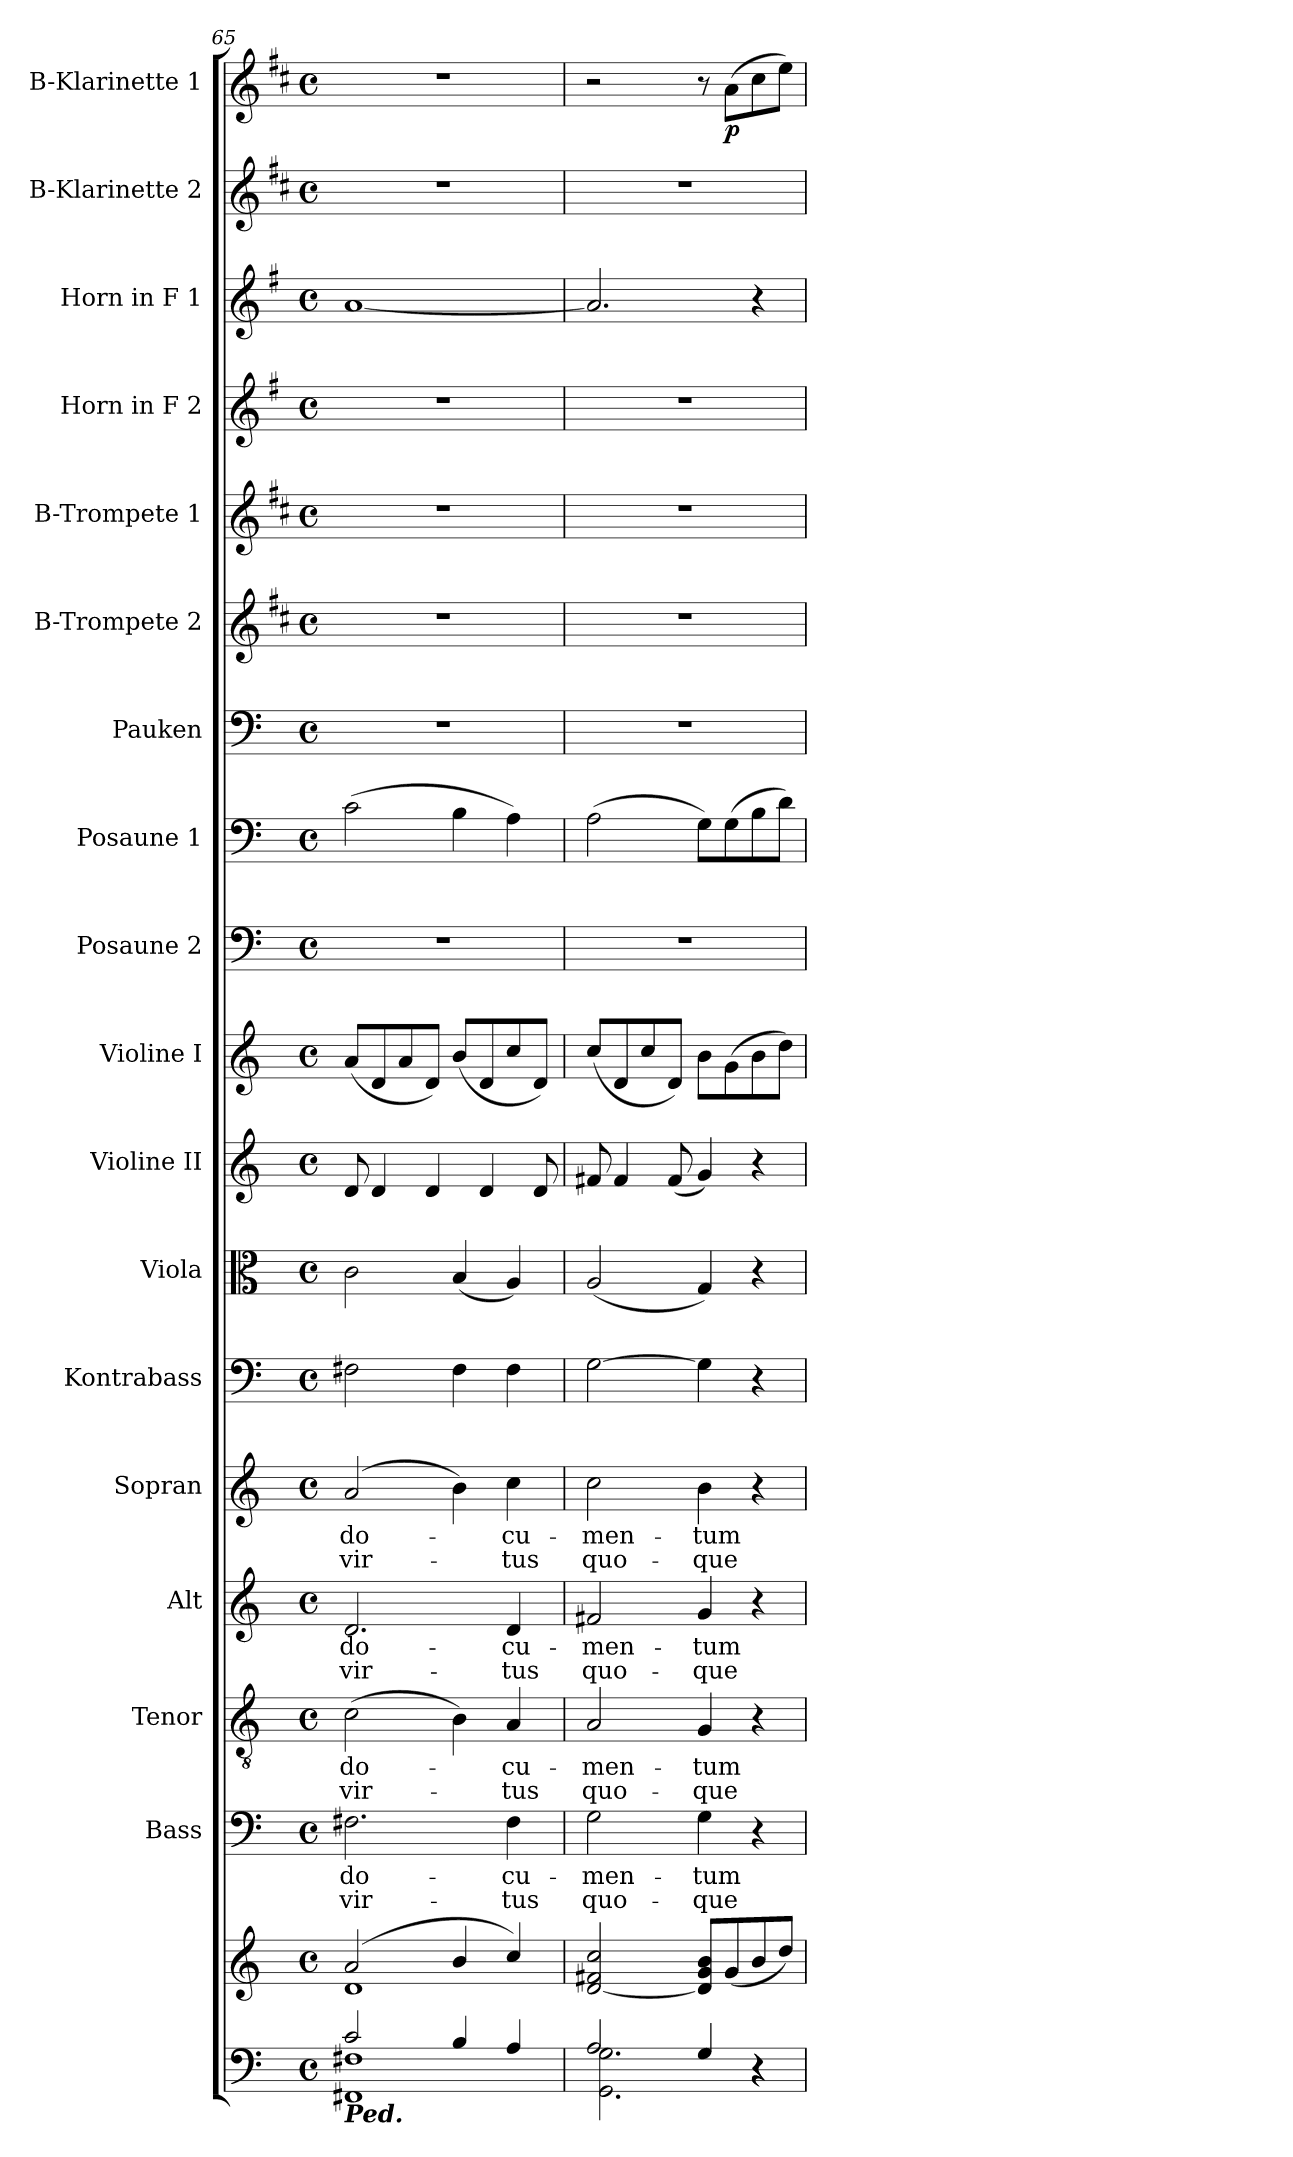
**kern	**kern	**kern	**text	**text	**kern	**text	**text	**kern	**text	**text	**kern	**text	**text	**kern	**kern	**kern	**kern	**kern	**kern	**kern	**kern	**kern	**kern	**kern	**kern	**kern	**dynam
*part18	*part18	*part17	*part17	*part17	*part16	*part16	*part16	*part15	*part15	*part15	*part14	*part14	*part14	*part13	*part12	*part11	*part10	*part9	*part8	*part7	*part6	*part5	*part4	*part3	*part2	*part1	*part1
*staff19	*staff18	*staff17	*staff17	*staff17	*staff16	*staff16	*staff16	*staff15	*staff15	*staff15	*staff14	*staff14	*staff14	*staff13	*staff12	*staff11	*staff10	*staff9	*staff8	*staff7	*staff6	*staff5	*staff4	*staff3	*staff2	*staff1	*staff1
*	*	*I"Bass	*	*	*I"Tenor	*	*	*I"Alt	*	*	*I"Sopran	*	*	*I"Kontrabass	*I"Viola	*I"Violine II	*I"Violine I	*I"Posaune 2	*I"Posaune 1	*I"Pauken	*I"B-Trompete 2	*I"B-Trompete 1	*I"Horn in F 2	*I"Horn in F 1	*I"B-Klarinette 2	*I"B-Klarinette 1	*
*	*	*I'B.	*	*	*I'T.	*	*	*I'A.	*	*	*I'S.	*	*	*I'Kb.	*I'Vla.	*I'Vl. II	*I'Vl. I	*I'Pos. 2	*I'Pos. 1	*I'Pk.	*I'B Trp. 2	*I'B Trp. 1	*	*	*I'Kl. 2	*I'Kl. 1	*
*clefF4	*clefG2	*clefF4	*	*	*clefGv2	*	*	*clefG2	*	*	*clefG2	*	*	*clefF4	*clefC3	*clefG2	*clefG2	*clefF4	*clefF4	*clefF4	*clefG2	*clefG2	*clefG2	*clefG2	*clefG2	*clefG2	*
*	*	*	*	*	*	*	*	*	*	*	*	*	*	*ITrd7c12	*	*	*	*	*	*	*ITrd1c2	*ITrd1c2	*ITrd4c7	*ITrd4c7	*ITrd1c2	*ITrd1c2	*
*k[]	*k[]	*k[]	*	*	*k[]	*	*	*k[]	*	*	*k[]	*	*	*k[]	*k[]	*k[]	*k[]	*k[]	*k[]	*k[]	*k[]	*k[]	*k[]	*k[]	*k[]	*k[]	*
*C:	*C:	*C:	*	*	*C:	*	*	*C:	*	*	*C:	*	*	*C:	*C:	*C:	*C:	*C:	*C:	*C:	*C:	*C:	*C:	*C:	*C:	*C:	*
*M4/4	*M4/4	*M4/4	*	*	*M4/4	*	*	*M4/4	*	*	*M4/4	*	*	*M4/4	*M4/4	*M4/4	*M4/4	*M4/4	*M4/4	*M4/4	*M4/4	*M4/4	*M4/4	*M4/4	*M4/4	*M4/4	*
*met(c)	*met(c)	*met(c)	*	*	*met(c)	*	*	*met(c)	*	*	*met(c)	*	*	*met(c)	*met(c)	*met(c)	*met(c)	*met(c)	*met(c)	*met(c)	*met(c)	*met(c)	*met(c)	*met(c)	*met(c)	*met(c)	*
=65	=65	=65	=65	=65	=65	=65	=65	=65	=65	=65	=65	=65	=65	=65	=65	=65	=65	=65	=65	=65	=65	=65	=65	=65	=65	=65	=65
*^	*^	*	*	*	*	*	*	*	*	*	*	*	*	*	*	*	*	*	*	*	*	*	*	*	*	*	*
!LO:TX:b:Bi:t=Ped.	!	!	!	!	!	!	!	!	!	!	!	!	!	!	!	!	!	!	!	!	!	!	!	!	!	!	!	!	!
!	!	!	!	!	!LO:LY:b	!LO:LY:b	!	!LO:LY:b	!LO:LY:b	!	!LO:LY:b	!LO:LY:b	!	!LO:LY:b	!LO:LY:b	!	!	!	!	!	!	!	!	!	!	!	!	!	!
2c/	1FF#X 1F#X	(2a/	1d	2.F#X\	do-	vir-	(>2c\	do-	vir-	2.d/	do-	vir-	(2a/	do-	vir-	2FF#X\	2c\	8d/	(<8a/L	1r	(>2c\	1r	1r	1r	1r	[1d	1r	1r	.
.	.	.	.	.	.	.	.	.	.	.	.	.	.	.	.	.	.	4d/	8d/	.	.	.	.	.	.	.	.	.	.
.	.	.	.	.	.	.	.	.	.	.	.	.	.	.	.	.	.	.	8a/	.	.	.	.	.	.	.	.	.	.
.	.	.	.	.	.	.	.	.	.	.	.	.	.	.	.	.	.	4d/	8d/J)	.	.	.	.	.	.	.	.	.	.
4B/	.	4b/	.	.	.	.	4B\)	.	.	.	.	.	4b\)	.	.	4FF#\	(<4B/	.	(<8b/L	.	4B\	.	.	.	.	.	.	.	.
.	.	.	.	.	.	.	.	.	.	.	.	.	.	.	.	.	.	4d/	8d/	.	.	.	.	.	.	.	.	.	.
!	!	!	!	!	!LO:LY:b	!LO:LY:b	!	!LO:LY:b	!LO:LY:b	!	!LO:LY:b	!LO:LY:b	!	!LO:LY:b	!LO:LY:b	!	!	!	!	!	!	!	!	!	!	!	!	!	!
4A/	.	4cc/)	.	4F#\	-cu-	-tus	4A/	-cu-	-tus	4d/	-cu-	-tus	4cc\	-cu-	-tus	4FF#\	4A/)	.	8cc/	.	4A\)	.	.	.	.	.	.	.	.
.	.	.	.	.	.	.	.	.	.	.	.	.	.	.	.	.	.	8d/	8d/J)	.	.	.	.	.	.	.	.	.	.
*	*	*v	*v	*	*	*	*	*	*	*	*	*	*	*	*	*	*	*	*	*	*	*	*	*	*	*	*	*	*
=66	=66	=66	=66	=66	=66	=66	=66	=66	=66	=66	=66	=66	=66	=66	=66	=66	=66	=66	=66	=66	=66	=66	=66	=66	=66	=66	=66	=66
!	!	!	!	!LO:LY:b	!LO:LY:b	!	!LO:LY:b	!LO:LY:b	!	!LO:LY:b	!LO:LY:b	!	!LO:LY:b	!LO:LY:b	!	!	!	!	!	!	!	!	!	!	!	!	!	!
2A/	2.GG\ 2.G\	[2d/ 2f#X/ 2cc/	2G\	-men-	quo-	2A/	-men-	quo-	2f#X/	-men-	quo-	2cc\	-men-	quo-	[2GG\	(<2A/	8f#X/	(<8cc/L	1r	(>2A\	1r	1r	1r	1r	2.d/]	1r	2r	.
.	.	.	.	.	.	.	.	.	.	.	.	.	.	.	.	.	4f#/	8d/	.	.	.	.	.	.	.	.	.	.
.	.	.	.	.	.	.	.	.	.	.	.	.	.	.	.	.	.	8cc/	.	.	.	.	.	.	.	.	.	.
.	.	.	.	.	.	.	.	.	.	.	.	.	.	.	.	.	(<8f#/	8d/J)	.	.	.	.	.	.	.	.	.	.
!	!	!	!	!LO:LY:b	!LO:LY:b	!	!LO:LY:b	!LO:LY:b	!	!LO:LY:b	!LO:LY:b	!	!LO:LY:b	!LO:LY:b	!	!	!	!	!	!	!	!	!	!	!	!	!	!
4G/	.	8d/] 8g/ 8b/L	4G\	-tum	-que	4G/	-tum	-que	4g/	-tum	-que	4b\	-tum	-que	4GG\]	4G/)	4g/)	8b\L	.	8G\L)	.	.	.	.	.	.	8r	.
!	!	!	!	!	!	!	!	!	!	!	!	!	!	!	!	!	!	!	!	!	!	!	!	!	!	!	!	!LO:DY:b
.	.	(<8g/	.	.	.	.	.	.	.	.	.	.	.	.	.	.	.	(>8g\	.	(>8G\	.	.	.	.	.	.	(>8g\L	p
4rC	4rC	8b/	4r	.	.	4r	.	.	4r	.	.	4r	.	.	4r	4r	4r	8b\	.	8B\	.	.	.	.	4r	.	8b\	.
.	.	8dd/J)	.	.	.	.	.	.	.	.	.	.	.	.	.	.	.	8dd\J)	.	8d\J)	.	.	.	.	.	.	8dd\J)	.
*v	*v	*	*	*	*	*	*	*	*	*	*	*	*	*	*	*	*	*	*	*	*	*	*	*	*	*	*	*
=	=	=	=	=	=	=	=	=	=	=	=	=	=	=	=	=	=	=	=	=	=	=	=	=	=	=	=
*-	*-	*-	*-	*-	*-	*-	*-	*-	*-	*-	*-	*-	*-	*-	*-	*-	*-	*-	*-	*-	*-	*-	*-	*-	*-	*-	*-
